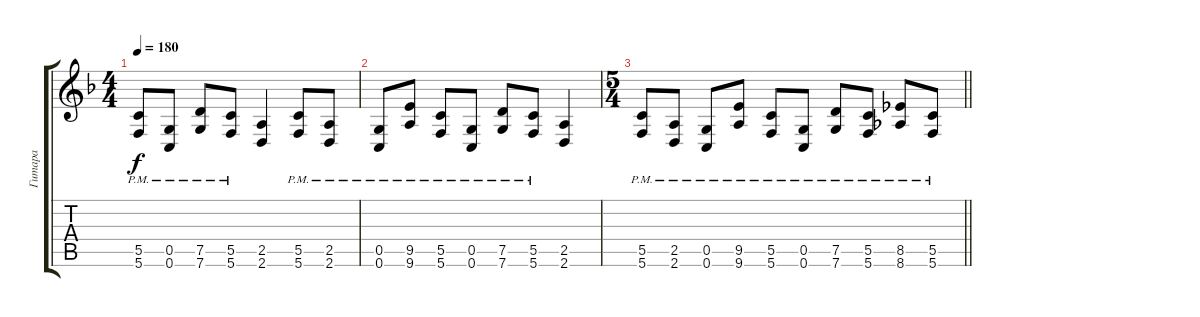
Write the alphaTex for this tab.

\track ("Гитара" "Гитара") {instrument distortionguitar}
\staff {score tabs}
\tuning (D4 A3 F3 C3 G2 C2) {hide}
\ts (4 4)
\tempo 180
\clef g2
\ks dminor
(5.5{pm} 5.6{pm}).8{dy f} (0.5{pm} 0.6{pm}).8 (7.5{pm} 7.6{pm}).8 (5.5{pm} 5.6{pm}).8 (2.5 2.6).4 (5.5{pm} 5.6{pm}).8 (2.5{pm} 2.6{pm}).8 |
(0.5{pm} 0.6{pm}).8 (9.5{pm} 9.6{pm}).8 (5.5{pm} 5.6{pm}).8 (0.5{pm} 0.6{pm}).8 (7.5{pm} 7.6{pm}).8 (5.5{pm} 5.6{pm}).8 (2.5 2.6).4 |
\ts (5 4)
\barLineRight lightlight
(5.5{pm} 5.6{pm}).8 (2.5{pm} 2.6{pm}).8 (0.5{pm} 0.6{pm}).8 (9.5{pm} 9.6{pm}).8 (5.5{pm} 5.6{pm}).8 (0.5{pm} 0.6{pm}).8 (7.5{pm} 7.6{pm}).8 (5.5{pm} 5.6{pm}).8 (8.5{pm} 8.6{pm}).8 (5.5{pm} 5.6{pm}).8
